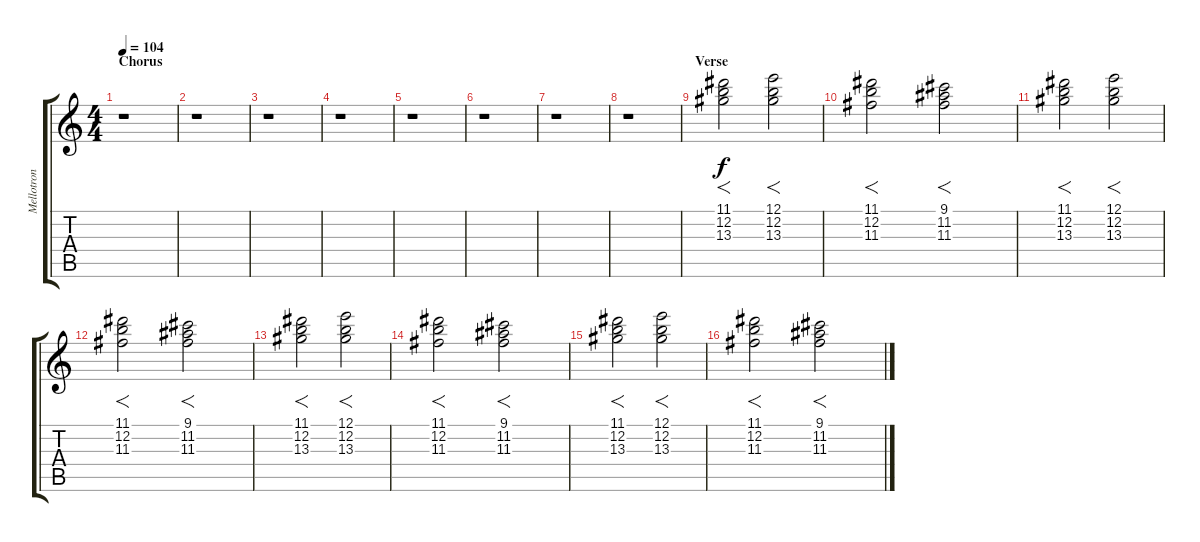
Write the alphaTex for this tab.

\track ("Mellotron" "Mellotron") {instrument electricbassfinger}
\staff {score tabs}
\tuning (E4 B3 G3 D3 A2 E2) {hide}
\ts (4 4)
\section ("" "Chorus")
\tempo 104
\clef g2
\ks c
r.1{dy f} |
r.1 |
r.1 |
r.1 |
r.1 |
r.1 |
r.1 |
r.1 |
\section ("" "Verse")
(11.1 12.2 13.3).2{f} (12.1 12.2 13.3).2{f} |
(11.1 12.2 11.3).2{f} (9.1 11.2 11.3).2{f} |
(11.1 12.2 13.3).2{f} (12.1 12.2 13.3).2{f} |
(11.1 12.2 11.3).2{f} (9.1 11.2 11.3).2{f} |
(11.1 12.2 13.3).2{f} (12.1 12.2 13.3).2{f} |
(11.1 12.2 11.3).2{f} (9.1 11.2 11.3).2{f} |
(11.1 12.2 13.3).2{f} (12.1 12.2 13.3).2{f} |
(11.1 12.2 11.3).2{f} (9.1 11.2 11.3).2{f}
